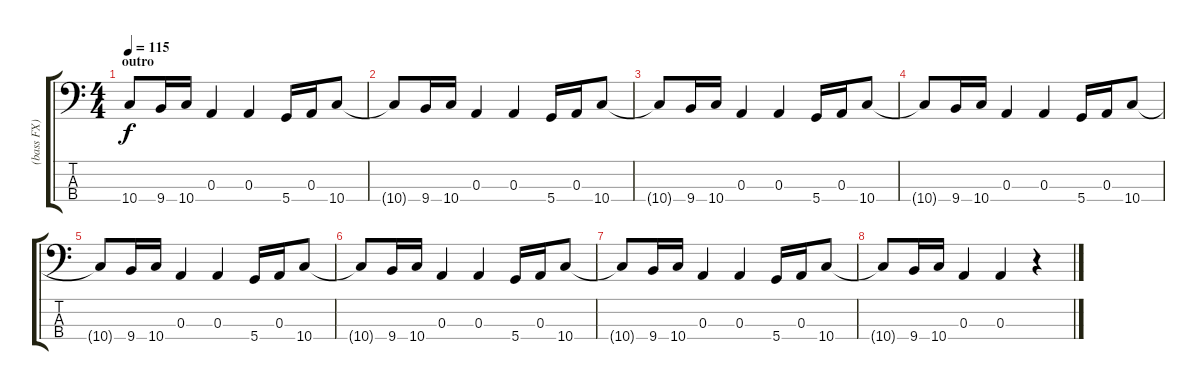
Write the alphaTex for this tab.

\track ("(bass FX)" "(bass FX)") {instrument overdrivenguitar}
\staff {score tabs}
\tuning (G2 D2 A1 D1) {hide}
\ts (4 4)
\section ("" "outro")
\tempo 115
\clef f4
\ks c
10.4{t}.8{dy f} 9.4.16 10.4.16 0.3.4 0.3.4 5.4.16 0.3.16 10.4.8 |
10.4{t}.8 9.4.16 10.4.16 0.3.4 0.3.4 5.4.16 0.3.16 10.4.8 |
10.4{t}.8 9.4.16 10.4.16 0.3.4 0.3.4 5.4.16 0.3.16 10.4.8 |
10.4{t}.8 9.4.16 10.4.16 0.3.4 0.3.4 5.4.16 0.3.16 10.4.8 |
10.4{t}.8 9.4.16 10.4.16 0.3.4 0.3.4 5.4.16 0.3.16 10.4.8 |
10.4{t}.8 9.4.16 10.4.16 0.3.4 0.3.4 5.4.16 0.3.16 10.4.8 |
10.4{t}.8 9.4.16 10.4.16 0.3.4 0.3.4 5.4.16 0.3.16 10.4.8 |
10.4{t}.8 9.4.16 10.4.16 0.3.4 0.3.4 r.4
